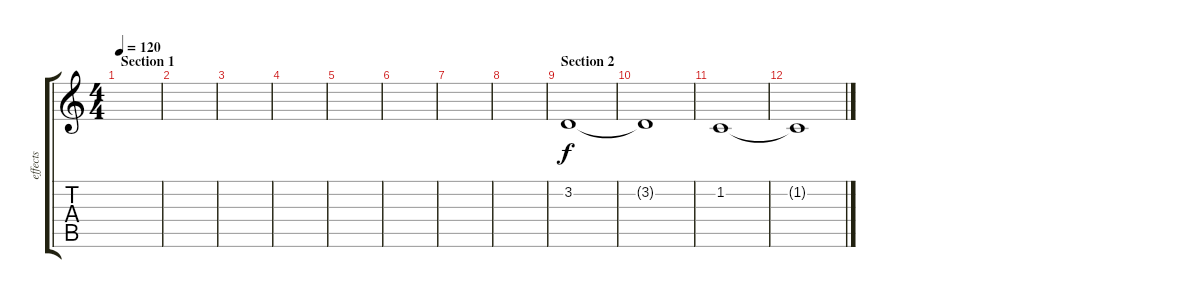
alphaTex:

\track ("effects" "effects") {instrument fx3crystal}
\staff {score tabs}
\tuning (E4 B3 G3 D3 A2 E2) {hide}
\ts (4 4)
\section ("" "Section 1")
\tempo 120
\clef g2
\ks c
|
|
|
|
|
|
|
|
\section ("" "Section 2")
3.2.1 |
3.2{t}.1 |
1.2.1 |
1.2{t}.1
